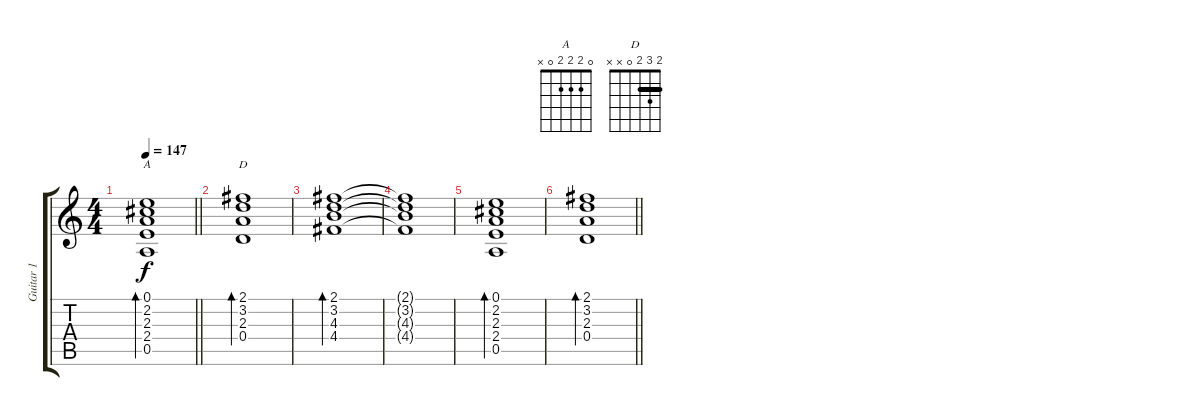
\track ("Guitar 1" "Guitar 1") {instrument overdrivenguitar}
\staff {score tabs}
\tuning (E4 B3 G3 D3 A2 E2) {hide}
\chord ("A" 0 2 2 2 0 x)
\chord ("D" 2 3 2 0 x x) {barre 2}
\ts (4 4)
\tempo 147
\clef g2
\barLineRight lightlight
\ks c
(0.1 2.2 2.3 2.4 0.5).1{bd 240 ch "A" dy f} |
(2.1 3.2 2.3 0.4).1{bd 240 ch "D"} |
(2.1 3.2 4.3 4.4).1{bd 240} |
(2.1{t} 3.2{t} 4.3{t} 4.4{t}).1 |
(0.1 2.2 2.3 2.4 0.5).1{bd 240} |
\barLineRight lightlight
(2.1 3.2 2.3 0.4).1{bd 240}
